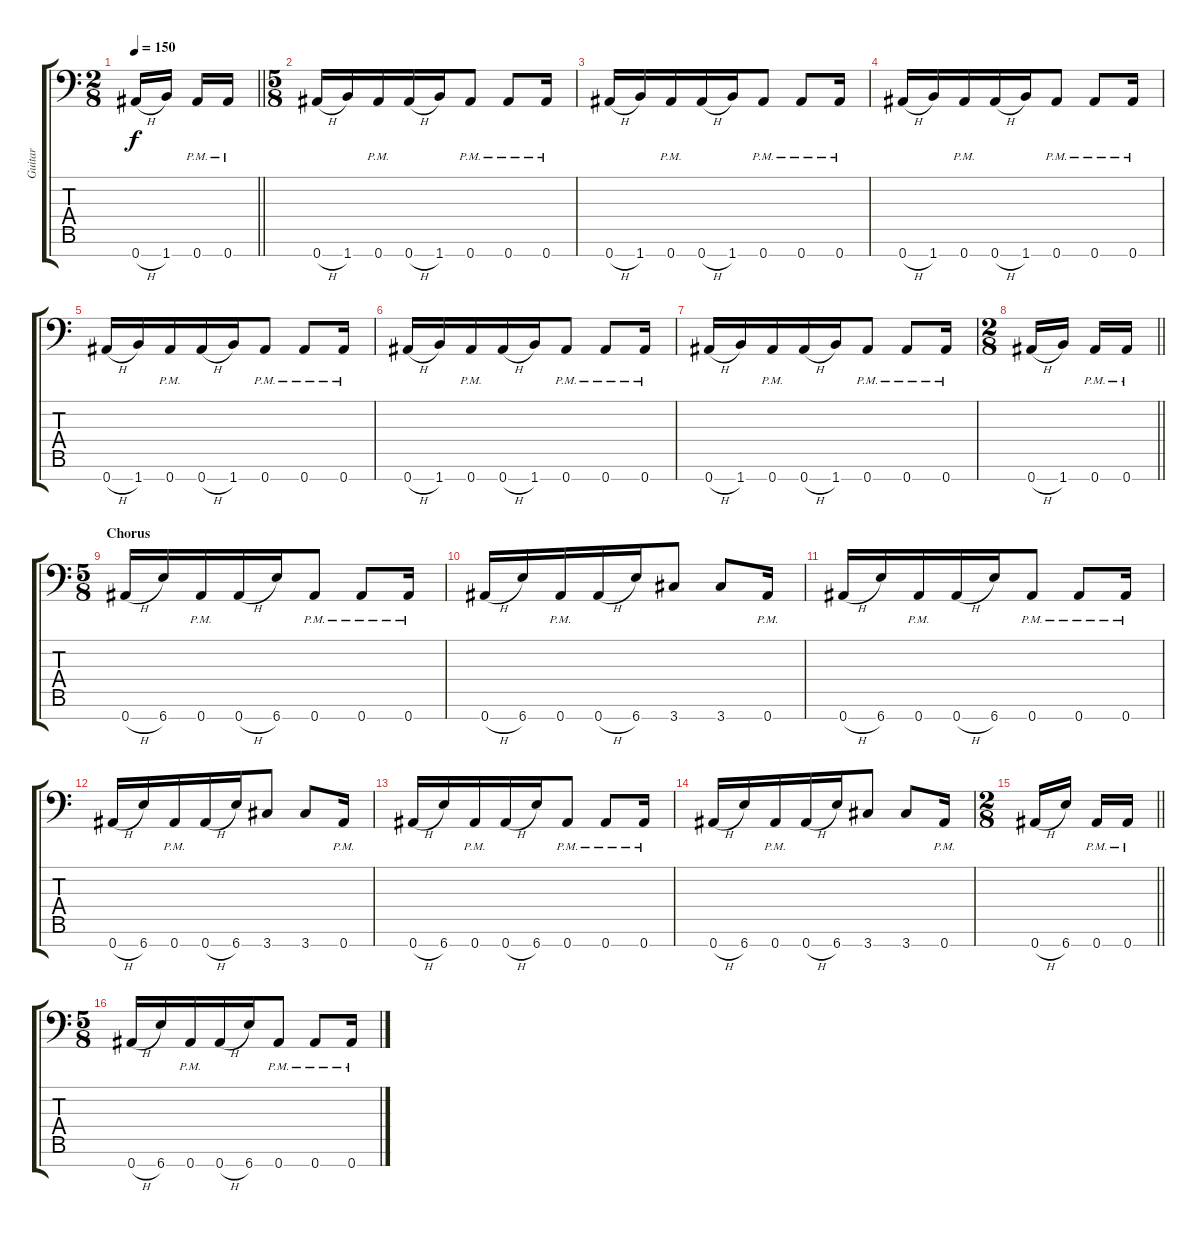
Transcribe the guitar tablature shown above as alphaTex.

\track ("Guitar" "Guitar") {instrument distortionguitar}
\staff {score tabs}
\tuning (Eb4 Bb3 Gb3 Db3 Ab2 Eb2 Bb1) {hide}
\ts (2 8)
\tempo 150
\clef f4
\barLineRight lightlight
\ks c
0.7{h}.16{dy f} 1.7.16 0.7{pm}.16 0.7{pm}.16 |
\ts (5 8)
0.7{h}.16 1.7.16 0.7{pm}.16 0.7{h}.16 1.7.16 0.7{pm}.8 0.7{pm}.8 0.7{pm}.16 |
0.7{h}.16 1.7.16 0.7{pm}.16 0.7{h}.16 1.7.16 0.7{pm}.8 0.7{pm}.8 0.7{pm}.16 |
0.7{h}.16 1.7.16 0.7{pm}.16 0.7{h}.16 1.7.16 0.7{pm}.8 0.7{pm}.8 0.7{pm}.16 |
0.7{h}.16 1.7.16 0.7{pm}.16 0.7{h}.16 1.7.16 0.7{pm}.8 0.7{pm}.8 0.7{pm}.16 |
0.7{h}.16 1.7.16 0.7{pm}.16 0.7{h}.16 1.7.16 0.7{pm}.8 0.7{pm}.8 0.7{pm}.16 |
0.7{h}.16 1.7.16 0.7{pm}.16 0.7{h}.16 1.7.16 0.7{pm}.8 0.7{pm}.8 0.7{pm}.16 |
\ts (2 8)
\barLineRight lightlight
0.7{h}.16 1.7.16 0.7{pm}.16 0.7{pm}.16 |
\ts (5 8)
\section ("" "Chorus")
0.7{h}.16 6.7.16 0.7{pm}.16 0.7{h}.16 6.7.16 0.7{pm}.8 0.7{pm}.8 0.7{pm}.16 |
0.7{h}.16 6.7.16 0.7{pm}.16 0.7{h}.16 6.7.16 3.7.8 3.7.8 0.7{pm}.16 |
0.7{h}.16 6.7.16 0.7{pm}.16 0.7{h}.16 6.7.16 0.7{pm}.8 0.7{pm}.8 0.7{pm}.16 |
0.7{h}.16 6.7.16 0.7{pm}.16 0.7{h}.16 6.7.16 3.7.8 3.7.8 0.7{pm}.16 |
0.7{h}.16 6.7.16 0.7{pm}.16 0.7{h}.16 6.7.16 0.7{pm}.8 0.7{pm}.8 0.7{pm}.16 |
0.7{h}.16 6.7.16 0.7{pm}.16 0.7{h}.16 6.7.16 3.7.8 3.7.8 0.7{pm}.16 |
\ts (2 8)
\barLineRight lightlight
0.7{h}.16 6.7.16 0.7{pm}.16 0.7{pm}.16 |
\ts (5 8)
0.7{h}.16 6.7.16 0.7{pm}.16 0.7{h}.16 6.7.16 0.7{pm}.8 0.7{pm}.8 0.7{pm}.16
